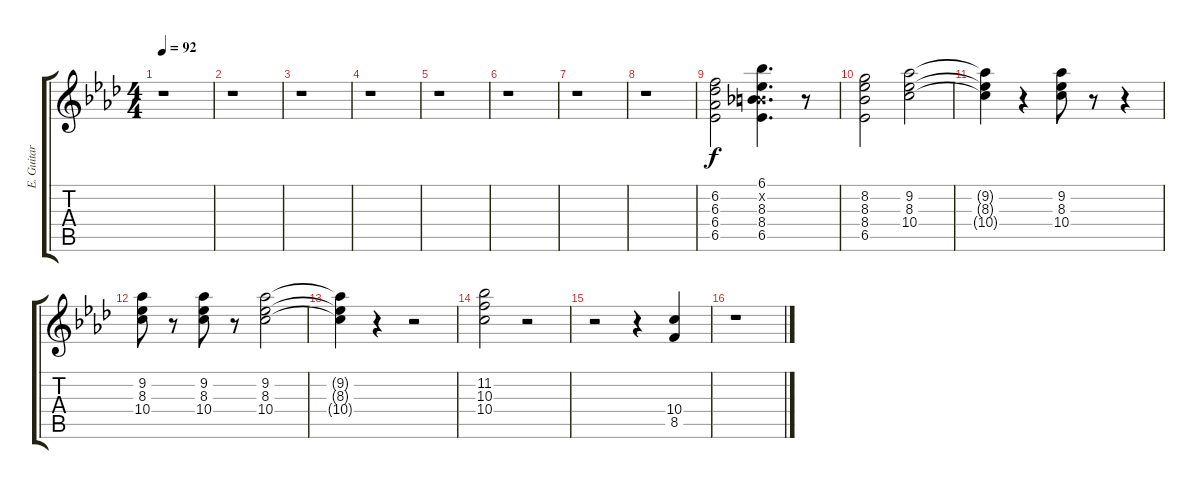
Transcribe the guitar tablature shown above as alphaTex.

\track ("E. Guitar I" "E. Guitar ") {instrument overdrivenguitar}
\staff {score tabs}
\tuning (E4 B3 G3 D3 A2 E2) {hide}
\ts (4 4)
\tempo 92
\clef g2
\ks ab
r.1{dy f} |
r.1 |
r.1 |
r.1 |
r.1 |
r.1 |
r.1 |
r.1 |
(6.2 6.3 6.4 6.5).2 (6.1 0.2{x} 8.3 8.4 6.5).4{d} r.8 |
(8.2 8.3 8.4 6.5).2 (9.2 8.3 10.4).2 |
(9.2{t} 8.3{t} 10.4{t}).4 r.4 (9.2 8.3 10.4).8 r.8 r.4 |
(9.2 8.3 10.4).8 r.8 (9.2 8.3 10.4).8 r.8 (9.2 8.3 10.4).2 |
(9.2{t} 8.3{t} 10.4{t}).4 r.4 r.2 |
(11.2 10.3 10.4).2 r.2 |
r.2 r.4 (10.4 8.5).4 |
r.1
